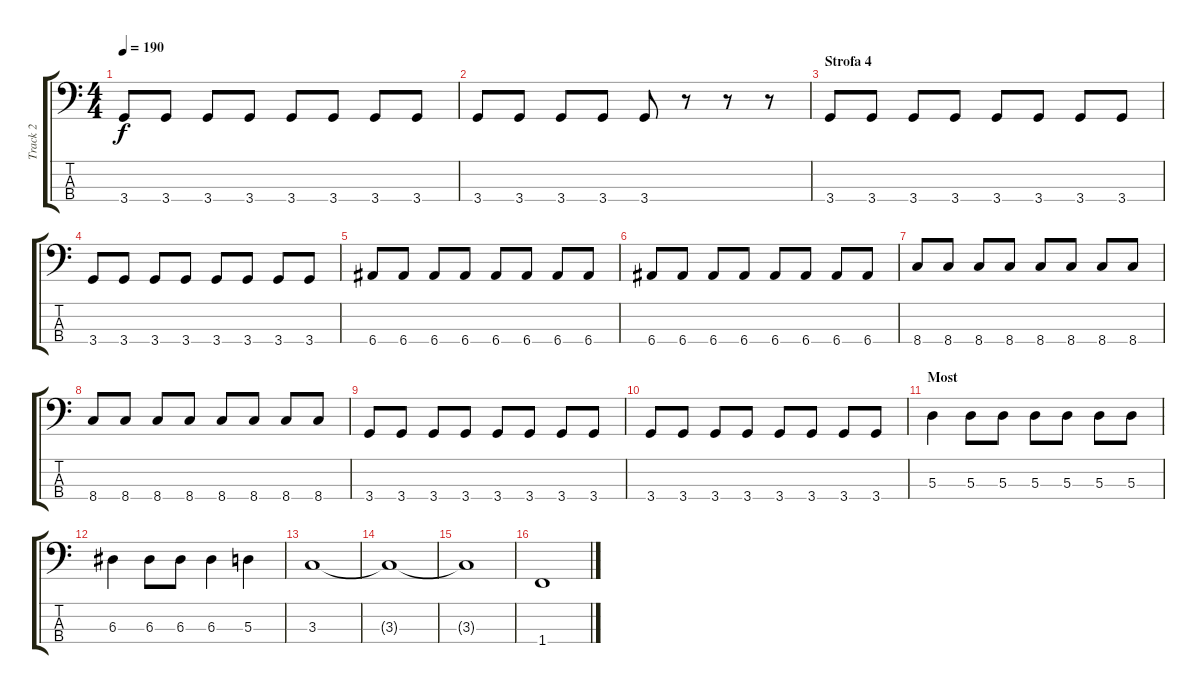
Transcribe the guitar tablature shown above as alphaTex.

\track ("Track 2" "Track 2") {instrument electricbassfinger}
\staff {score tabs}
\tuning (G2 D2 A1 E1) {hide}
\ts (4 4)
\tempo 190
\clef f4
\ks c
3.4.8{dy f} 3.4.8 3.4.8 3.4.8 3.4.8 3.4.8 3.4.8 3.4.8 |
3.4.8 3.4.8 3.4.8 3.4.8 3.4.8 r.8 r.8 r.8 |
\section ("" "Strofa 4")
3.4.8 3.4.8 3.4.8 3.4.8 3.4.8 3.4.8 3.4.8 3.4.8 |
3.4.8 3.4.8 3.4.8 3.4.8 3.4.8 3.4.8 3.4.8 3.4.8 |
6.4.8 6.4.8 6.4.8 6.4.8 6.4.8 6.4.8 6.4.8 6.4.8 |
6.4.8 6.4.8 6.4.8 6.4.8 6.4.8 6.4.8 6.4.8 6.4.8 |
8.4.8 8.4.8 8.4.8 8.4.8 8.4.8 8.4.8 8.4.8 8.4.8 |
8.4.8 8.4.8 8.4.8 8.4.8 8.4.8 8.4.8 8.4.8 8.4.8 |
3.4.8 3.4.8 3.4.8 3.4.8 3.4.8 3.4.8 3.4.8 3.4.8 |
3.4.8 3.4.8 3.4.8 3.4.8 3.4.8 3.4.8 3.4.8 3.4.8 |
\section ("" "Most")
5.3.4 5.3.8 5.3.8 5.3.8 5.3.8 5.3.8 5.3.8 |
6.3.4 6.3.8 6.3.8 6.3.4 5.3.4 |
3.3.1 |
3.3{t}.1 |
3.3{t}.1 |
1.4.1
